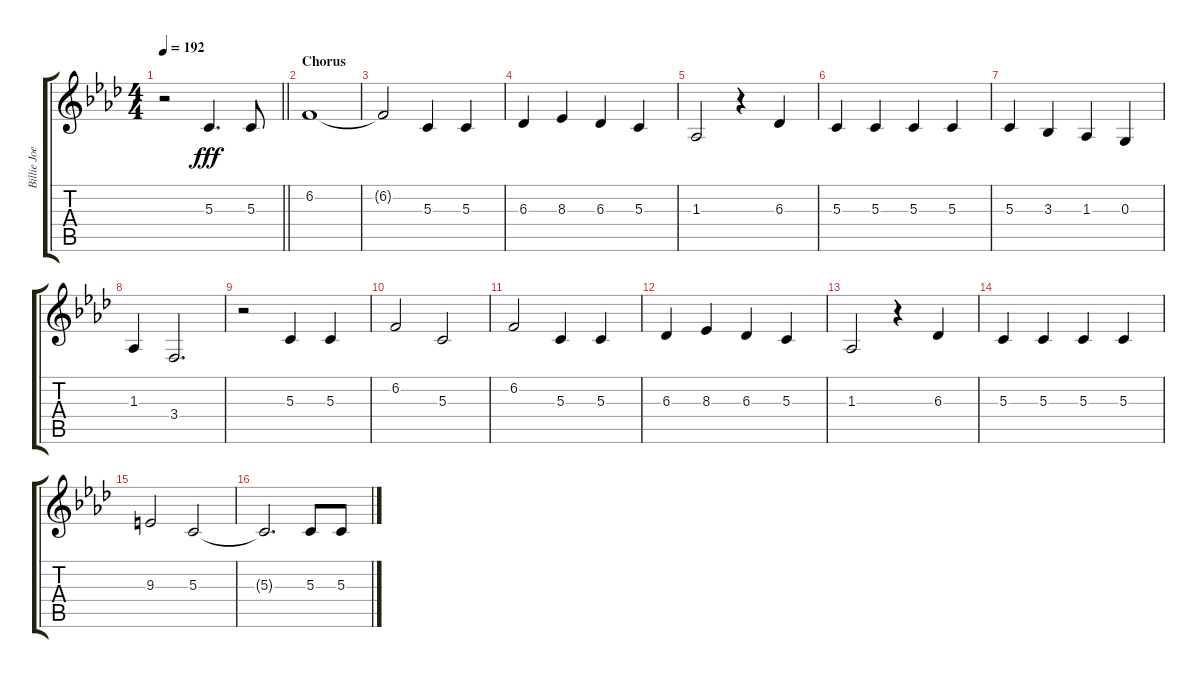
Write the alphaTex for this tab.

\track ("Billie Joe (Vocals)" "Billie Joe") {instrument lead2sawtooth}
\staff {score tabs}
\tuning (E4 B3 G3 D3 A2 E2) {hide}
\ts (4 4)
\tempo 192
\clef g2
\barLineRight lightlight
\ks ab
r.2{dy fff} 5.3.4{d} 5.3.8 |
\section ("" "Chorus")
6.2.1 |
6.2{t}.2 5.3.4 5.3.4 |
6.3.4 8.3.4 6.3.4 5.3.4 |
1.3.2 r.4 6.3.4 |
5.3.4 5.3.4 5.3.4 5.3.4 |
5.3.4 3.3.4 1.3.4 0.3.4 |
1.3.4 3.4.2{d} |
r.2 5.3.4 5.3.4 |
6.2.2 5.3.2 |
6.2.2 5.3.4 5.3.4 |
6.3.4 8.3.4 6.3.4 5.3.4 |
1.3.2 r.4 6.3.4 |
5.3.4 5.3.4 5.3.4 5.3.4 |
9.3.2 5.3.2 |
5.3{t}.2{d} 5.3.8 5.3.8
